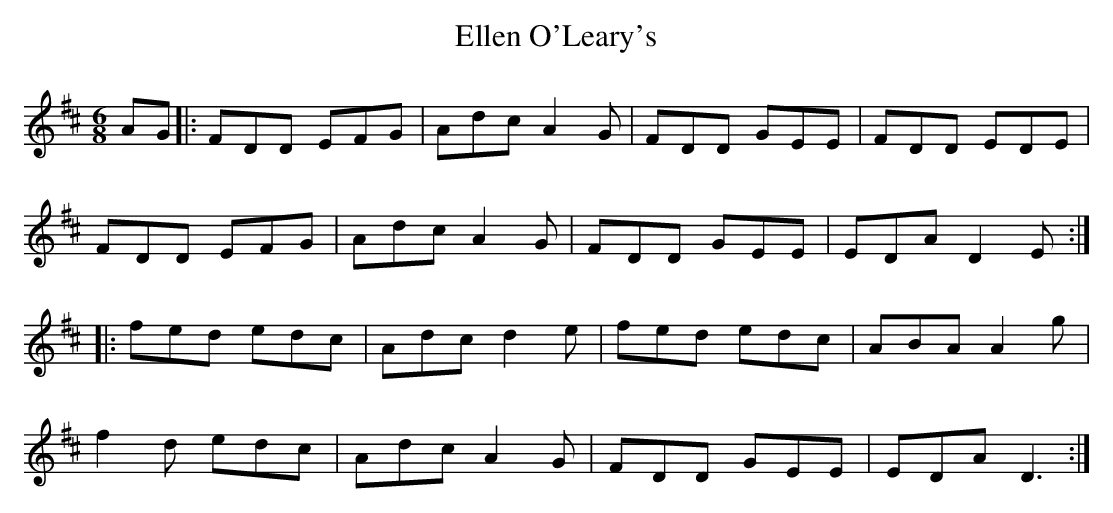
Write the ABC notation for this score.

X:1
T: Ellen O'Leary's
M: 6/8
L: 1/8
K: Dmaj
AG|:FDD EFG|Adc A2 G|FDD GEE|FDD EDE|
FDD EFG|Adc A2 G|FDD GEE|EDA D2 E:|
|:fed edc|Adc d2 e|fed edc|ABA A2 g|
f2d edc|Adc A2 G|FDD GEE|EDA D3:|
